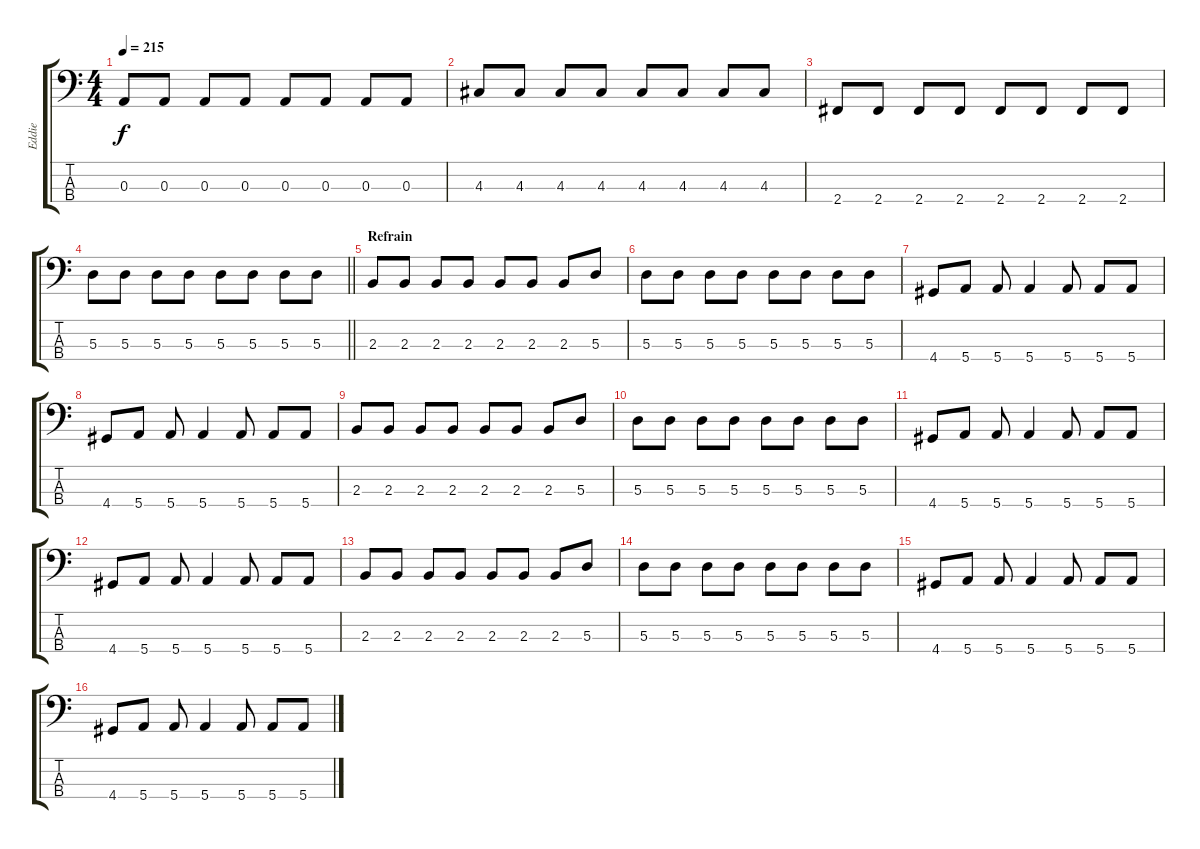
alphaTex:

\track ("Eddie" "Eddie") {instrument electricbassfinger}
\staff {score tabs}
\tuning (G2 D2 A1 E1) {hide}
\ts (4 4)
\tempo 215
\clef f4
\ks c
0.3.8{dy f} 0.3.8 0.3.8 0.3.8 0.3.8 0.3.8 0.3.8 0.3.8 |
4.3.8 4.3.8 4.3.8 4.3.8 4.3.8 4.3.8 4.3.8 4.3.8 |
2.4.8 2.4.8 2.4.8 2.4.8 2.4.8 2.4.8 2.4.8 2.4.8 |
\barLineRight lightlight
5.3.8 5.3.8 5.3.8 5.3.8 5.3.8 5.3.8 5.3.8 5.3.8 |
\section ("" "Refrain")
2.3.8 2.3.8 2.3.8 2.3.8 2.3.8 2.3.8 2.3.8 5.3.8 |
5.3.8 5.3.8 5.3.8 5.3.8 5.3.8 5.3.8 5.3.8 5.3.8 |
4.4.8 5.4.8 5.4.8 5.4.4 5.4.8 5.4.8 5.4.8 |
4.4.8 5.4.8 5.4.8 5.4.4 5.4.8 5.4.8 5.4.8 |
2.3.8 2.3.8 2.3.8 2.3.8 2.3.8 2.3.8 2.3.8 5.3.8 |
5.3.8 5.3.8 5.3.8 5.3.8 5.3.8 5.3.8 5.3.8 5.3.8 |
4.4.8 5.4.8 5.4.8 5.4.4 5.4.8 5.4.8 5.4.8 |
4.4.8 5.4.8 5.4.8 5.4.4 5.4.8 5.4.8 5.4.8 |
2.3.8 2.3.8 2.3.8 2.3.8 2.3.8 2.3.8 2.3.8 5.3.8 |
5.3.8 5.3.8 5.3.8 5.3.8 5.3.8 5.3.8 5.3.8 5.3.8 |
4.4.8 5.4.8 5.4.8 5.4.4 5.4.8 5.4.8 5.4.8 |
4.4.8 5.4.8 5.4.8 5.4.4 5.4.8 5.4.8 5.4.8
